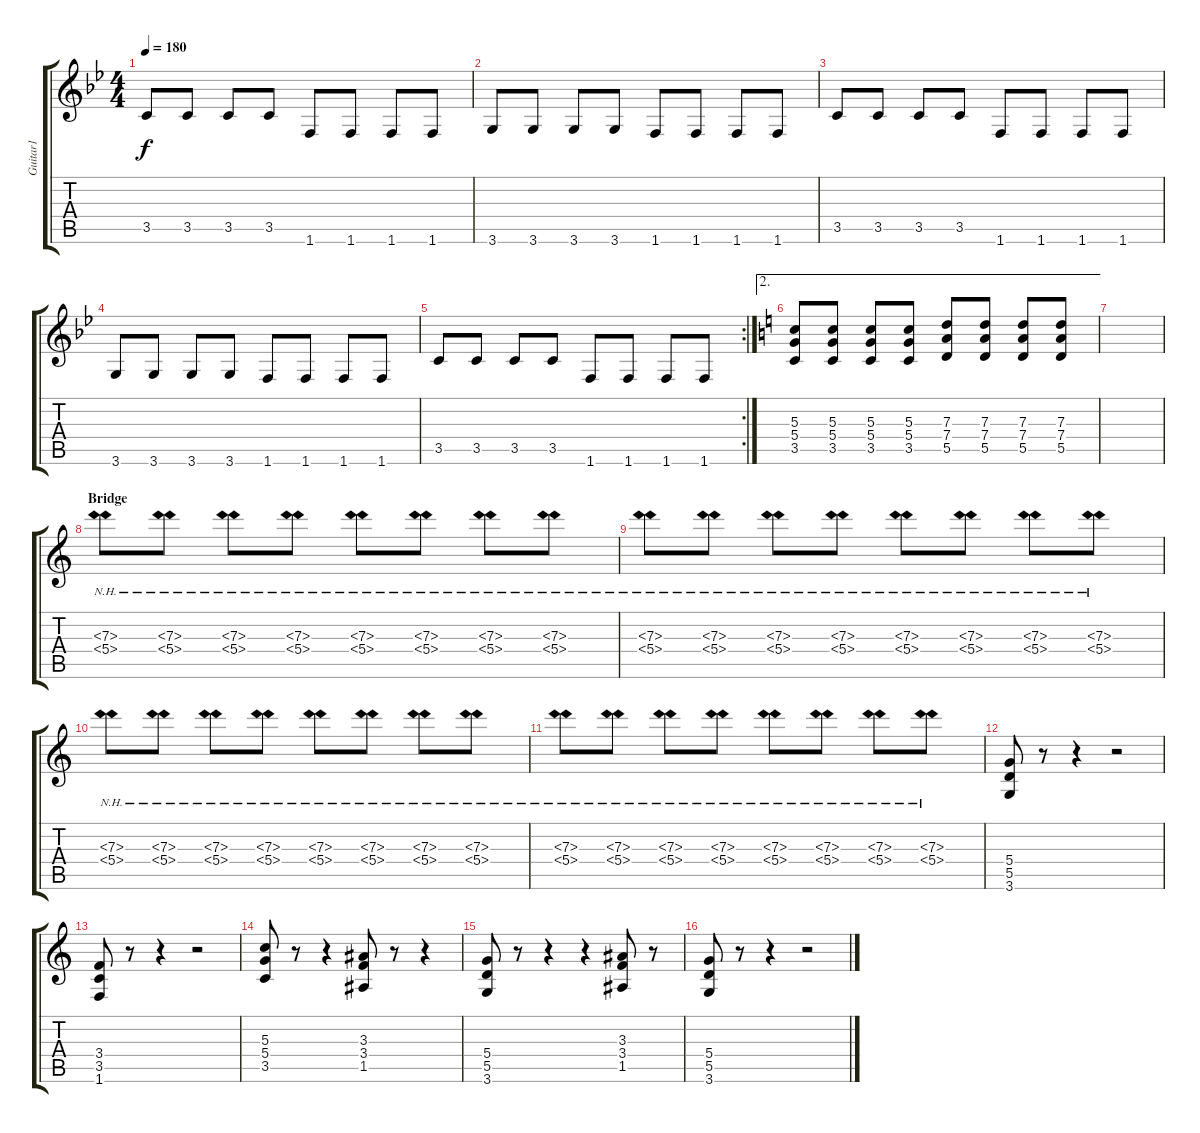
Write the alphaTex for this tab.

\track ("Guitar1" "Guitar1") {instrument overdrivenguitar}
\staff {score tabs}
\tuning (E4 B3 G3 D3 A2 E2) {hide}
\ts (4 4)
\tempo 180
\clef g2
\ks bb
3.5.8{dy f} 3.5.8 3.5.8 3.5.8 1.6.8 1.6.8 1.6.8 1.6.8 |
3.6.8 3.6.8 3.6.8 3.6.8 1.6.8 1.6.8 1.6.8 1.6.8 |
3.5.8 3.5.8 3.5.8 3.5.8 1.6.8 1.6.8 1.6.8 1.6.8 |
3.6.8 3.6.8 3.6.8 3.6.8 1.6.8 1.6.8 1.6.8 1.6.8 |
\rc 2
3.5.8 3.5.8 3.5.8 3.5.8 1.6.8 1.6.8 1.6.8 1.6.8 |
\ae 2
\ks c
(5.3 5.4 3.5).8 (5.3 5.4 3.5).8 (5.3 5.4 3.5).8 (5.3 5.4 3.5).8 (7.3 7.4 5.5).8 (7.3 7.4 5.5).8 (7.3 7.4 5.5).8 (7.3 7.4 5.5).8 |
|
\section ("" "Bridge")
(7.3{nh} 5.4{nh}).8 (7.3{nh} 5.4{nh}).8 (7.3{nh} 5.4{nh}).8 (7.3{nh} 5.4{nh}).8 (7.3{nh} 5.4{nh}).8 (7.3{nh} 5.4{nh}).8 (7.3{nh} 5.4{nh}).8 (7.3{nh} 5.4{nh}).8 |
(7.3{nh} 5.4{nh}).8 (7.3{nh} 5.4{nh}).8 (7.3{nh} 5.4{nh}).8 (7.3{nh} 5.4{nh}).8 (7.3{nh} 5.4{nh}).8 (7.3{nh} 5.4{nh}).8 (7.3{nh} 5.4{nh}).8 (7.3{nh} 5.4{nh}).8 |
(7.3{nh} 5.4{nh}).8 (7.3{nh} 5.4{nh}).8 (7.3{nh} 5.4{nh}).8 (7.3{nh} 5.4{nh}).8 (7.3{nh} 5.4{nh}).8 (7.3{nh} 5.4{nh}).8 (7.3{nh} 5.4{nh}).8 (7.3{nh} 5.4{nh}).8 |
(7.3{nh} 5.4{nh}).8 (7.3{nh} 5.4{nh}).8 (7.3{nh} 5.4{nh}).8 (7.3{nh} 5.4{nh}).8 (7.3{nh} 5.4{nh}).8 (7.3{nh} 5.4{nh}).8 (7.3{nh} 5.4{nh}).8 (7.3{nh} 5.4{nh}).8 |
(5.4 5.5 3.6).8 r.8 r.4 r.2 |
(3.4 3.5 1.6).8 r.8 r.4 r.2 |
(5.3 5.4 3.5).8 r.8 r.4 (3.3 3.4 1.5).8 r.8 r.4 |
(5.4 5.5 3.6).8 r.8 r.4 r.4 (3.3 3.4 1.5).8 r.8 |
(5.4 5.5 3.6).8 r.8 r.4 r.2
